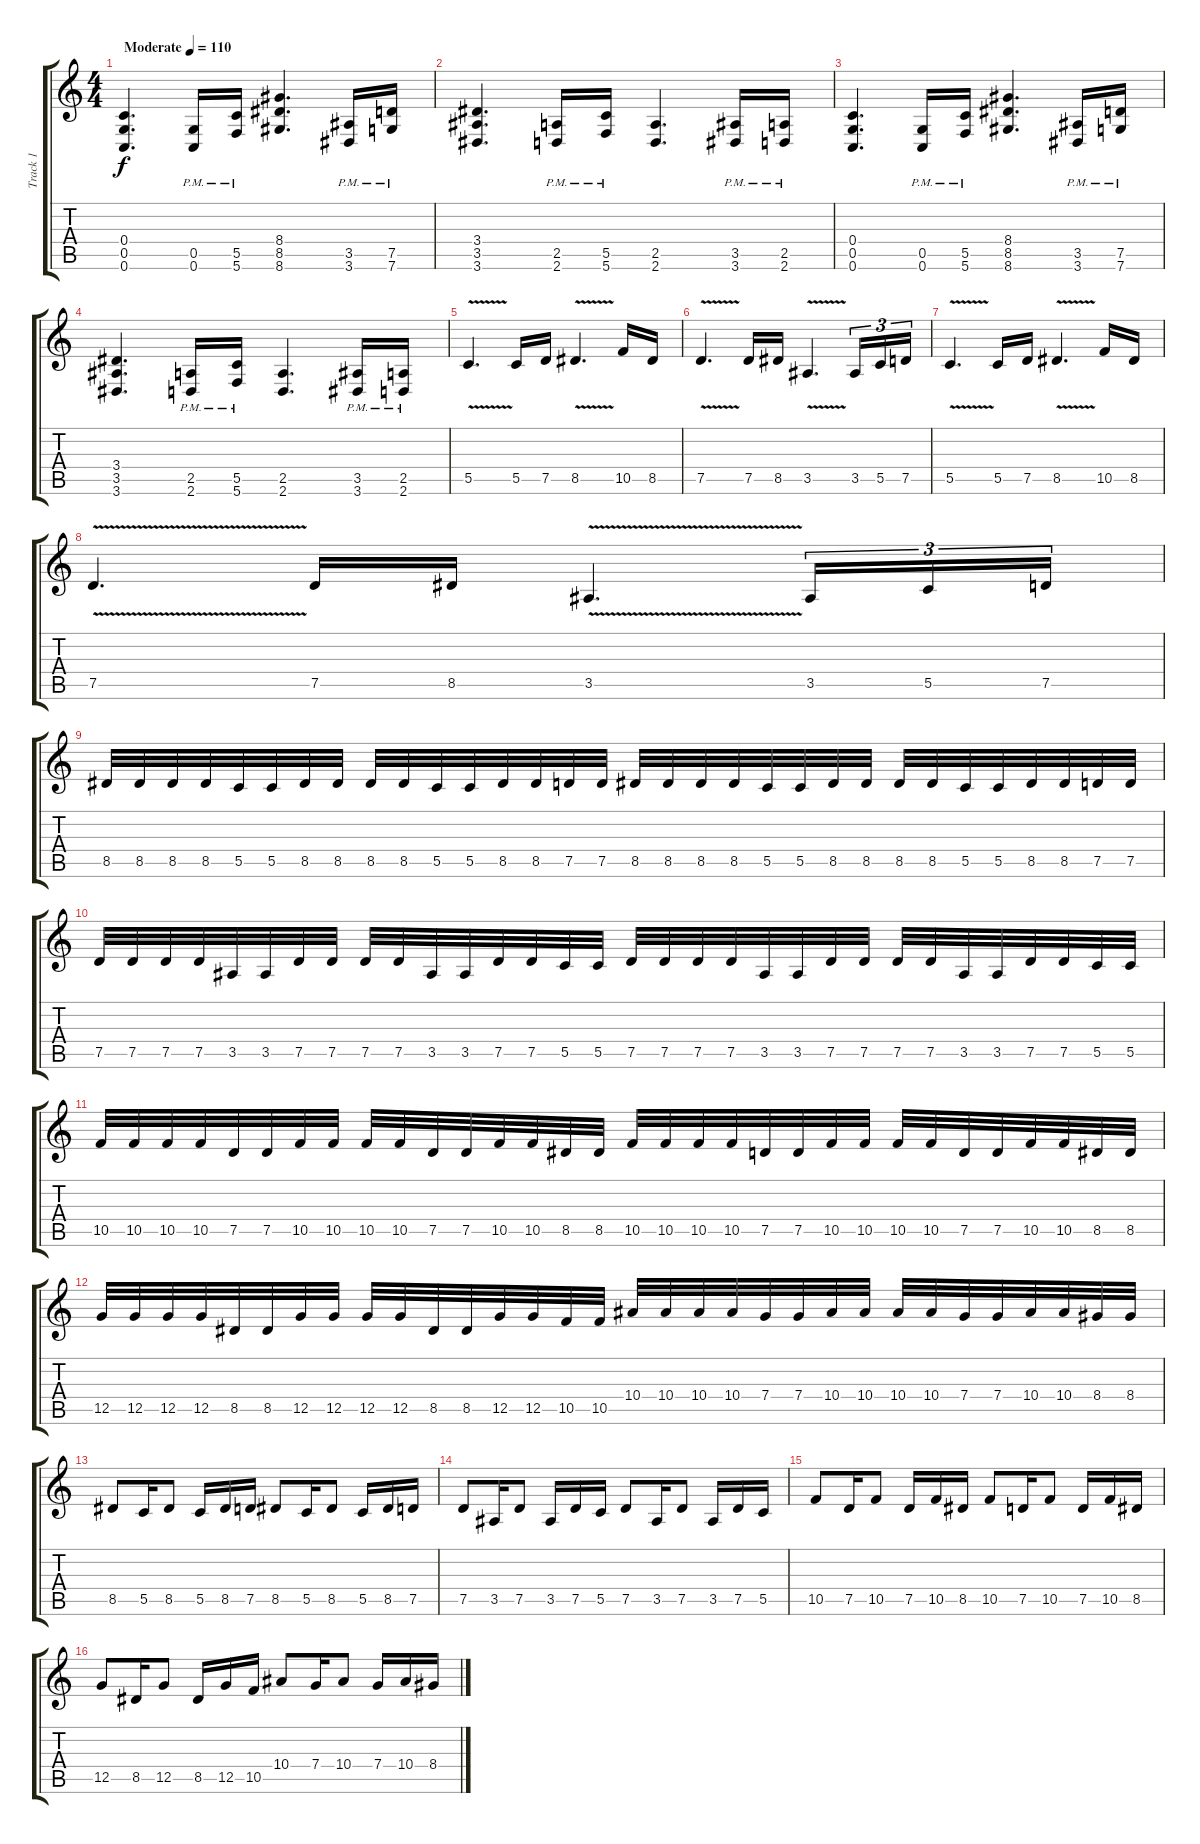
\track ("Track 1" "Track 1") {instrument distortionguitar}
\staff {score tabs}
\tuning (D4 A3 F3 C3 G2 C2) {hide}
\ts (4 4)
\tempo (110 "Moderate")
\clef g2
\ks c
(0.4 0.5 0.6).4{d dy f instrument distortionguitar} (0.5{pm} 0.6{pm}).16 (5.5{pm} 5.6{pm}).16 (8.4 8.5 8.6).4{d} (3.5{pm} 3.6{pm}).16 (7.5{pm} 7.6{pm}).16 |
(3.4 3.5 3.6).4{d} (2.5{pm} 2.6{pm}).16 (5.5{pm} 5.6{pm}).16 (2.5 2.6).4{d} (3.5{pm} 3.6{pm}).16 (2.5{pm} 2.6{pm}).16 |
(0.4 0.5 0.6).4{d} (0.5{pm} 0.6{pm}).16 (5.5{pm} 5.6{pm}).16 (8.4 8.5 8.6).4{d} (3.5{pm} 3.6{pm}).16 (7.5{pm} 7.6{pm}).16 |
(3.4 3.5 3.6).4{d} (2.5{pm} 2.6{pm}).16 (5.5{pm} 5.6{pm}).16 (2.5 2.6).4{d} (3.5{pm} 3.6{pm}).16 (2.5{pm} 2.6{pm}).16 |
5.5{v}.4{d} 5.5.16 7.5.16 8.5{v}.4{d} 10.5.16 8.5.16 |
7.5{v}.4{d} 7.5.16 8.5.16 3.5{v}.4{d} 3.5.16{tu (3 2)} 5.5.16{tu (3 2)} 7.5.16{tu (3 2)} |
5.5{v}.4{d} 5.5.16 7.5.16 8.5{v}.4{d} 10.5.16 8.5.16 |
7.5{v}.4{d} 7.5.16 8.5.16 3.5{v}.4{d} 3.5.16{tu (3 2)} 5.5.16{tu (3 2)} 7.5.16{tu (3 2)} |
8.5.32 8.5.32 8.5.32 8.5.32 5.5.32 5.5.32 8.5.32 8.5.32 8.5.32 8.5.32 5.5.32 5.5.32 8.5.32 8.5.32 7.5.32 7.5.32 8.5.32 8.5.32 8.5.32 8.5.32 5.5.32 5.5.32 8.5.32 8.5.32 8.5.32 8.5.32 5.5.32 5.5.32 8.5.32 8.5.32 7.5.32 7.5.32 |
7.5.32 7.5.32 7.5.32 7.5.32 3.5.32 3.5.32 7.5.32 7.5.32 7.5.32 7.5.32 3.5.32 3.5.32 7.5.32 7.5.32 5.5.32 5.5.32 7.5.32 7.5.32 7.5.32 7.5.32 3.5.32 3.5.32 7.5.32 7.5.32 7.5.32 7.5.32 3.5.32 3.5.32 7.5.32 7.5.32 5.5.32 5.5.32 |
10.5.32 10.5.32 10.5.32 10.5.32 7.5.32 7.5.32 10.5.32 10.5.32 10.5.32 10.5.32 7.5.32 7.5.32 10.5.32 10.5.32 8.5.32 8.5.32 10.5.32 10.5.32 10.5.32 10.5.32 7.5.32 7.5.32 10.5.32 10.5.32 10.5.32 10.5.32 7.5.32 7.5.32 10.5.32 10.5.32 8.5.32 8.5.32 |
12.5.32 12.5.32 12.5.32 12.5.32 8.5.32 8.5.32 12.5.32 12.5.32 12.5.32 12.5.32 8.5.32 8.5.32 12.5.32 12.5.32 10.5.32 10.5.32 10.4.32 10.4.32 10.4.32 10.4.32 7.4.32 7.4.32 10.4.32 10.4.32 10.4.32 10.4.32 7.4.32 7.4.32 10.4.32 10.4.32 8.4.32 8.4.32 |
8.5.8 5.5.16 8.5.8 5.5.16 8.5.16 7.5.16 8.5.8 5.5.16 8.5.8 5.5.16 8.5.16 7.5.16 |
7.5.8 3.5.16 7.5.8 3.5.16 7.5.16 5.5.16 7.5.8 3.5.16 7.5.8 3.5.16 7.5.16 5.5.16 |
10.5.8 7.5.16 10.5.8 7.5.16 10.5.16 8.5.16 10.5.8 7.5.16 10.5.8 7.5.16 10.5.16 8.5.16 |
12.5.8 8.5.16 12.5.8 8.5.16 12.5.16 10.5.16 10.4.8 7.4.16 10.4.8 7.4.16 10.4.16 8.4.16
